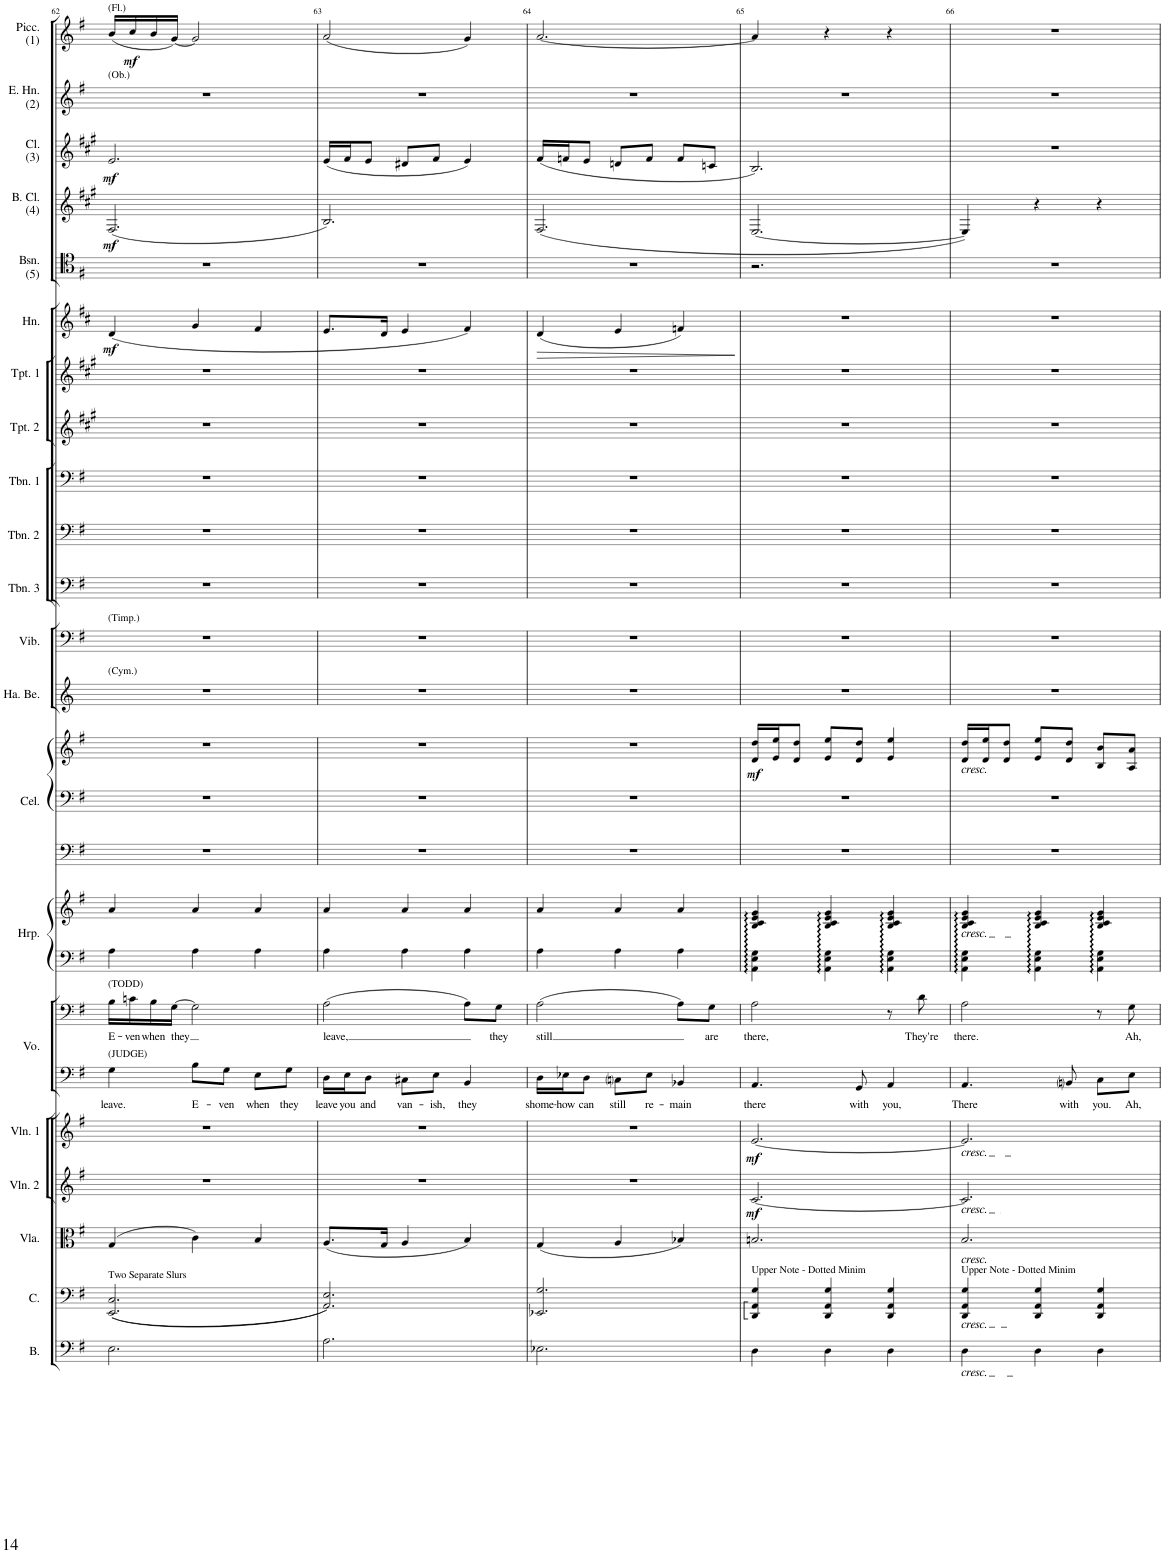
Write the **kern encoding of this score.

**kern	**kern	**kern	**kern	**dynam	**kern	**dynam	**kern	**text	**kern	**text	**kern	**kern	**kern	**kern	**kern	**dynam	**kern	**kern	**kern	**kern	**kern	**kern	**kern	**kern	**dynam	**kern	**kern	**dynam	**kern	**dynam	**kern	**kern	**dynam
*part21	*part20	*part19	*part18	*part18	*part17	*part17	*part16	*part16	*part16	*part16	*part15	*part15	*part14	*part14	*part14	*part14	*part13	*part12	*part11	*part10	*part9	*part8	*part7	*part6	*part6	*part5	*part4	*part4	*part3	*part3	*part2	*part1	*part1
*staff25	*staff24	*staff23	*staff22	*staff22	*staff21	*staff21	*staff20	*staff20	*staff19	*staff19	*staff18	*staff17	*staff16	*staff15	*staff14	*staff14/15/16	*staff13	*staff12	*staff11	*staff10	*staff9	*staff8	*staff7	*staff6	*staff6	*staff5	*staff4	*staff4	*staff3	*staff3	*staff2	*staff1	*staff1
*I"Bass	*I"Cello	*I"Viola	*I"Violin 2	*	*I"Violin 1	*	*I"Voice	*	*	*	*I"Harp	*	*I"Celesta	*	*	*	*I"Hand Bells	*I"Vibraphone	*I"Trombone 3	*I"Trombone 2	*I"Trombone 1	*I"Trumpet 2	*I"Trumpet 1	*I"Horn	*	*I"Bassoon (5)	*I"Bass Clarinet (4)	*	*I"Clarinet (3)	*	*I"English Horn (2)	*I"Piccolo (1)	*
*I'B.	*I'C.	*I'Vla.	*I'Vln. 2	*	*I'Vln. 1	*	*I'Vo.	*	*	*	*I'Hrp.	*	*I'Cel.	*	*	*	*I'Ha. Be.	*I'Vib.	*I'Tbn. 3	*I'Tbn. 2	*I'Tbn. 1	*I'Tpt. 2	*I'Tpt. 1	*I'Hn.	*	*I'Bsn. (5)	*I'B. Cl. (4)	*	*I'Cl. (3)	*	*I'E. Hn. (2)	*I'Picc. (1)	*
!!LO:PB:g=z
*clefF4	*clefF4	*clefC3	*clefG2	*	*clefG2	*	*clefF4	*	*clefF4	*	*clefF4	*clefG2	*clefF4	*clefF4	*clefG2	*	*clefG2	*clefF4	*clefF4	*clefF4	*clefF4	*clefG2	*clefG2	*clefG2	*	*clefC4	*clefG2	*	*clefG2	*	*clefG2	*clefG2	*
*Trd7c12	*	*	*	*	*	*	*	*	*	*	*	*	*Trd-7c-12	*Trd-7c-12	*Trd-7c-12	*	*	*	*	*	*	*Trd1c2	*Trd1c2	*Trd4c7	*	*	*Trd8c14	*	*Trd1c2	*	*Trd4c7	*Trd-7c-12	*
*k[f#]	*k[f#]	*k[f#]	*k[f#]	*	*k[f#]	*	*k[f#]	*	*k[f#]	*	*k[f#]	*k[f#]	*k[f#]	*k[f#]	*k[f#]	*	*k[]	*k[f#]	*k[f#]	*k[f#]	*k[f#]	*k[f#c#g#]	*k[f#c#g#]	*k[f#c#]	*	*k[f#]	*k[f#c#g#]	*	*k[f#c#g#]	*	*k[f#]	*k[f#]	*
*M3/4	*M3/4	*M3/4	*M3/4	*	*M3/4	*	*M3/4	*	*M3/4	*	*M3/4	*M3/4	*M3/4	*M3/4	*M3/4	*	*M3/4	*M3/4	*M3/4	*M3/4	*M3/4	*M3/4	*M3/4	*M3/4	*	*M3/4	*M3/4	*	*M3/4	*	*M3/4	*M3/4	*
=62	=62	=62	=62	=62	=62	=62	=62	=62	=62	=62	=62	=62	=62	=62	=62	=62	=62	=62	=62	=62	=62	=62	=62	=62	=62	=62	=62	=62	=62	=62	=62	=62	=62
!	!	!	!	!	!	!	!	!	!	!	!	!	!	!	!	!	!	!	!	!	!	!	!	!	!	!	!	!	!	!	!	!LO:TX:a:t=(Fl.)	!
!	!	!	!	!	!	!	!	!	!	!	!	!	!	!	!	!	!	!	!	!	!	!	!	!	!	!	!	!	!	!	!LO:TX:a:t=(Ob.)	!	!
!	!	!	!	!	!	!	!	!	!	!	!	!	!	!	!	!	!	!LO:TX:a:t=(Timp.)	!	!	!	!	!	!	!	!	!	!	!	!	!	!	!
!	!	!	!	!	!	!	!	!	!	!	!	!	!	!	!	!	!LO:TX:a:t=(Cym.)	!	!	!	!	!	!	!	!	!	!	!	!	!	!	!	!
!	!	!	!	!	!	!	!	!	!LO:TX:a:t=(TODD)	!	!	!	!	!	!	!	!	!	!	!	!	!	!	!	!	!	!	!	!	!	!	!	!
!	!	!	!	!	!	!	!LO:TX:a:t=(JUDGE)	!	!	!	!	!	!	!	!	!	!	!	!	!	!	!	!	!	!	!	!	!	!	!	!	!	!
!	!LO:TX:a:t=Two Separate Slurs	!	!	!	!	!	!	!	!	!	!	!	!	!	!	!	!	!	!	!	!	!	!	!	!	!	!	!	!	!	!	!	!
!	!	!	!	!	!	!	!	!LO:LY:b	!	!LO:LY:b	!	!	!	!	!	!	!	!	!	!	!	!	!	!	!LO:DY:b	!	!	!LO:DY:b	!	!LO:DY:b	!	!	!
2.E\	((2.EE/ 2.C/	(4G/	2.r	.	2.r	.	4G\	leave.	16B\LL	E-	4A\	4a/	2.r	2.r	2.r	.	2.r	2.r	2.r	2.r	2.r	2.r	2.r	(4d/	mf	2.r	(2.F#/	mf	2.e/	mf	2.r	(16b/LL	.
!	!	!	!	!	!	!	!	!	!	!LO:LY:b	!	!	!	!	!	!	!	!	!	!	!	!	!	!	!	!	!	!	!	!	!	!	!LO:DY:b
.	.	.	.	.	.	.	.	.	16cn\	-ven	.	.	.	.	.	.	.	.	.	.	.	.	.	.	.	.	.	.	.	.	.	16cc/	mf
!	!	!	!	!	!	!	!	!	!	!LO:LY:b	!	!	!	!	!	!	!	!	!	!	!	!	!	!	!	!	!	!	!	!	!	!	!
.	.	.	.	.	.	.	.	.	16B\	when	.	.	.	.	.	.	.	.	.	.	.	.	.	.	.	.	.	.	.	.	.	16b/	.
!	!	!	!	!	!	!	!	!	!	!LO:LY:b	!	!	!	!	!	!	!	!	!	!	!	!	!	!	!	!	!	!	!	!	!	!	!
.	.	.	.	.	.	.	.	.	[16G\JJ	they	.	.	.	.	.	.	.	.	.	.	.	.	.	.	.	.	.	.	.	.	.	[16g/JJ)	.
!	!	!	!	!	!	!	!	!LO:LY:b	!	!	!	!	!	!	!	!	!	!	!	!	!	!	!	!	!	!	!	!	!	!	!	!	!
.	.	4c\)	.	.	.	.	8B\L	E-	2G\]	.	4A\	4a/	.	.	.	.	.	.	.	.	.	.	.	4g/	.	.	.	.	.	.	.	2g/]	.
!	!	!	!	!	!	!	!	!LO:LY:b	!	!	!	!	!	!	!	!	!	!	!	!	!	!	!	!	!	!	!	!	!	!	!	!	!
.	.	.	.	.	.	.	8G\J	-ven	.	.	.	.	.	.	.	.	.	.	.	.	.	.	.	.	.	.	.	.	.	.	.	.	.
!	!	!	!	!	!	!	!	!LO:LY:b	!	!	!	!	!	!	!	!	!	!	!	!	!	!	!	!	!	!	!	!	!	!	!	!	!
.	.	4B/	.	.	.	.	8E\L	when	.	.	4A\	4a/	.	.	.	.	.	.	.	.	.	.	.	4f#/	.	.	.	.	.	.	.	.	.
!	!	!	!	!	!	!	!	!LO:LY:b	!	!	!	!	!	!	!	!	!	!	!	!	!	!	!	!	!	!	!	!	!	!	!	!	!
.	.	.	.	.	.	.	8G\J	they	.	.	.	.	.	.	.	.	.	.	.	.	.	.	.	.	.	.	.	.	.	.	.	.	.
=63	=63	=63	=63	=63	=63	=63	=63	=63	=63	=63	=63	=63	=63	=63	=63	=63	=63	=63	=63	=63	=63	=63	=63	=63	=63	=63	=63	=63	=63	=63	=63	=63	=63
!	!	!	!	!	!	!	!	!LO:LY:b	!	!LO:LY:b	!	!	!	!	!	!	!	!	!	!	!	!	!	!	!	!	!	!	!	!	!	!	!
2.A\	2.AA/ 2.E/))	(8.A/L	2.r	.	2.r	.	16D\LL	leave	(2A\	leave,	4A\	4a/	2.r	2.r	2.r	.	2.r	2.r	2.r	2.r	2.r	2.r	2.r	8.e/L	.	2.r	2.B/)	.	(16e/LL	.	2.r	(2a/	.
!	!	!	!	!	!	!	!	!LO:LY:b	!	!	!	!	!	!	!	!	!	!	!	!	!	!	!	!	!	!	!	!	!	!	!	!	!
.	.	.	.	.	.	.	16E\J	you	.	.	.	.	.	.	.	.	.	.	.	.	.	.	.	.	.	.	.	.	16f#/J	.	.	.	.
!	!	!	!	!	!	!	!	!LO:LY:b	!	!	!	!	!	!	!	!	!	!	!	!	!	!	!	!	!	!	!	!	!	!	!	!	!
.	.	.	.	.	.	.	8D\J	and	.	.	.	.	.	.	.	.	.	.	.	.	.	.	.	.	.	.	.	.	8e/J	.	.	.	.
.	.	16G/Jk	.	.	.	.	.	.	.	.	.	.	.	.	.	.	.	.	.	.	.	.	.	16d/Jk	.	.	.	.	.	.	.	.	.
!	!	!	!	!	!	!	!	!LO:LY:b	!	!	!	!	!	!	!	!	!	!	!	!	!	!	!	!	!	!	!	!	!	!	!	!	!
.	.	4A/	.	.	.	.	8C#X\L	van-	.	.	4A\	4a/	.	.	.	.	.	.	.	.	.	.	.	4e/	.	.	.	.	8d#X/L	.	.	.	.
!	!	!	!	!	!	!	!	!LO:LY:b	!	!	!	!	!	!	!	!	!	!	!	!	!	!	!	!	!	!	!	!	!	!	!	!	!
.	.	.	.	.	.	.	8E\J	-ish,	.	.	.	.	.	.	.	.	.	.	.	.	.	.	.	.	.	.	.	.	8f#/J	.	.	.	.
!	!	!	!	!	!	!	!	!LO:LY:b	!	!	!	!	!	!	!	!	!	!	!	!	!	!	!	!	!	!	!	!	!	!	!	!	!
.	.	4B/)	.	.	.	.	4BB/	they	8A\L)	.	4A\	4a/	.	.	.	.	.	.	.	.	.	.	.	4f#/)	.	.	.	.	4e/)	.	.	4g/)	.
!	!	!	!	!	!	!	!	!	!	!LO:LY:b	!	!	!	!	!	!	!	!	!	!	!	!	!	!	!	!	!	!	!	!	!	!	!
.	.	.	.	.	.	.	.	.	8G\J	they	.	.	.	.	.	.	.	.	.	.	.	.	.	.	.	.	.	.	.	.	.	.	.
=64	=64	=64	=64	=64	=64	=64	=64	=64	=64	=64	=64	=64	=64	=64	=64	=64	=64	=64	=64	=64	=64	=64	=64	=64	=64	=64	=64	=64	=64	=64	=64	=64	=64
!	!	!	!	!	!	!	!	!LO:LY:b	!	!LO:LY:b	!	!	!	!	!	!	!	!	!	!	!	!	!	!	!LO:HP:b	!	!	!	!	!	!	!	!
2.E-X\	2.EE-X/ 2.G/	(4G/	2.r	.	2.r	.	16D\LL	shome-	(2A\	still	4A\	4a/	2.r	2.r	2.r	.	2.r	2.r	2.r	2.r	2.r	2.r	2.r	(4d/	>	2.r	(2.F#/	.	(16f#/LL	.	2.r	[2.a/	.
!	!	!	!	!	!	!	!	!LO:LY:b	!	!	!	!	!	!	!	!	!	!	!	!	!	!	!	!	!	!	!	!	!	!	!	!	!
.	.	.	.	.	.	.	16E-X\J	-how	.	.	.	.	.	.	.	.	.	.	.	.	.	.	.	.	.	.	.	.	16fn/J	.	.	.	.
!	!	!	!	!	!	!	!	!LO:LY:b	!	!	!	!	!	!	!	!	!	!	!	!	!	!	!	!	!	!	!	!	!	!	!	!	!
.	.	.	.	.	.	.	8D\J	can	.	.	.	.	.	.	.	.	.	.	.	.	.	.	.	.	.	.	.	.	8e/J	.	.	.	.
!	!	!	!	!	!	!	!	!LO:LY:b	!	!	!	!	!	!	!	!	!	!	!	!	!	!	!	!	!	!	!	!	!	!	!	!	!
.	.	4A/	.	.	.	.	8Cni\L	still	.	.	4A\	4a/	.	.	.	.	.	.	.	.	.	.	.	4e/	.	.	.	.	8dn/L	.	.	.	.
!	!	!	!	!	!	!	!	!LO:LY:b	!	!	!	!	!	!	!	!	!	!	!	!	!	!	!	!	!	!	!	!	!	!	!	!	!
.	.	.	.	.	.	.	8E-\J	re-	.	.	.	.	.	.	.	.	.	.	.	.	.	.	.	.	.	.	.	.	8f/J	.	.	.	.
!	!	!	!	!	!	!	!	!LO:LY:b	!	!	!	!	!	!	!	!	!	!	!	!	!	!	!	!	!	!	!	!	!	!	!	!	!
.	.	4B-X/)	.	.	.	.	4BB-X/	-main	8A\L)	.	4A\	4a/	.	.	.	.	.	.	.	.	.	.	.	4fn/)	.	.	.	.	8f/L	.	.	.	.
!	!	!	!	!	!	!	!	!	!	!LO:LY:b	!	!	!	!	!	!	!	!	!	!	!	!	!	!	!	!	!	!	!	!	!	!	!
.	.	.	.	.	.	.	.	.	8G\J	are	.	.	.	.	.	.	.	.	.	.	.	.	.	.	.	.	.	.	8cn/J	.	.	.	.
.	.	.	.	.	.	.	.	.	.	.	.	.	.	.	.	.	.	.	.	.	.	.	.	.	]	.	.	.	.	.	.	.	.
=65	=65	=65	=65	=65	=65	=65	=65	=65	=65	=65	=65	=65	=65	=65	=65	=65	=65	=65	=65	=65	=65	=65	=65	=65	=65	=65	=65	=65	=65	=65	=65	=65	=65
!	!LO:TX:a:t=Upper Note - Dotted Minim	!	!	!	!	!	!	!	!	!	!	!	!	!	!	!	!	!	!	!	!	!	!	!	!	!	!	!	!	!	!	!	!
!	!	!	!	!LO:DY:b	!	!LO:DY:b	!	!LO:LY:b	!	!LO:LY:b	!	!	!	!	!	!LO:DY:b	!	!	!	!	!	!	!	!	!	!	!	!	!	!	!	!	!
4D\	4DD/ 4AA/ 4G/	2.Bn/	[2.c/	mf	[2.e/	mf	4.AA/	there	2A\	there,	4AA\ 4E\ 4G\	4B/ 4c/ 4e/ 4g/	2.r	2.r	16d/ 16dd/LL	mf	2.r	2.r	2.r	2.r	2.r	2.r	2.r	2.r	.	2.r	[2.E/	.	2.B/)	.	2.r	4a/]	.
.	.	.	.	.	.	.	.	.	.	.	.	.	.	.	16e/ 16ee/J	.	.	.	.	.	.	.	.	.	.	.	.	.	.	.	.	.	.
.	.	.	.	.	.	.	.	.	.	.	.	.	.	.	8d/ 8dd/J	.	.	.	.	.	.	.	.	.	.	.	.	.	.	.	.	.	.
4D\	4DD/ 4AA/ 4G/	.	.	.	.	.	.	.	.	.	4AA\ 4E\ 4G\	4B/ 4c/ 4e/ 4g/	.	.	8e/ 8ee/L	.	.	.	.	.	.	.	.	.	.	.	.	.	.	.	.	4r	.
!	!	!	!	!	!	!	!	!LO:LY:b	!	!	!	!	!	!	!	!	!	!	!	!	!	!	!	!	!	!	!	!	!	!	!	!	!
.	.	.	.	.	.	.	8GG/	with	.	.	.	.	.	.	8d/ 8dd/J	.	.	.	.	.	.	.	.	.	.	.	.	.	.	.	.	.	.
!	!	!	!	!	!	!	!	!LO:LY:b	!	!	!	!	!	!	!	!	!	!	!	!	!	!	!	!	!	!	!	!	!	!	!	!	!
4D\	4DD/ 4AA/ 4G/	.	.	.	.	.	4AA/	you,	8r	.	4AA\ 4E\ 4G\	4B/ 4c/ 4e/ 4g/	.	.	4e/ 4ee/	.	.	.	.	.	.	.	.	.	.	.	.	.	.	.	.	4r	.
!	!	!	!	!	!	!	!	!	!	!LO:LY:b	!	!	!	!	!	!	!	!	!	!	!	!	!	!	!	!	!	!	!	!	!	!	!
.	.	.	.	.	.	.	.	.	8d\	They're	.	.	.	.	.	.	.	.	.	.	.	.	.	.	.	.	.	.	.	.	.	.	.
=66	=66	=66	=66	=66	=66	=66	=66	=66	=66	=66	=66	=66	=66	=66	=66	=66	=66	=66	=66	=66	=66	=66	=66	=66	=66	=66	=66	=66	=66	=66	=66	=66	=66
!	!	!	!	!	!	!	!	!	!	!	!	!	!	!	!LO:TX:b:i:t=cresc.	!	!	!	!	!	!	!	!	!	!	!	!	!	!	!	!	!	!
!	!	!	!	!	!	!	!	!	!	!	!	!LO:TX:b:i:t=cresc.	!	!	!	!	!	!	!	!	!	!	!	!	!	!	!	!	!	!	!	!	!
!	!	!	!	!	!LO:TX:b:i:t=cresc.	!	!	!	!	!	!	!	!	!	!	!	!	!	!	!	!	!	!	!	!	!	!	!	!	!	!	!	!
!	!	!	!LO:TX:b:i:t=cresc.	!	!	!	!	!	!	!	!	!	!	!	!	!	!	!	!	!	!	!	!	!	!	!	!	!	!	!	!	!	!
!	!	!LO:TX:b:i:t=cresc.	!	!	!	!	!	!	!	!	!	!	!	!	!	!	!	!	!	!	!	!	!	!	!	!	!	!	!	!	!	!	!
!	!LO:TX:a:t=Upper Note - Dotted Minim	!	!	!	!	!	!	!	!	!	!	!	!	!	!	!	!	!	!	!	!	!	!	!	!	!	!	!	!	!	!	!	!
!	!LO:TX:b:i:t=cresc.	!	!	!	!	!	!	!	!	!	!	!	!	!	!	!	!	!	!	!	!	!	!	!	!	!	!	!	!	!	!	!	!
!LO:TX:b:i:t=cresc.	!	!	!	!	!	!	!	!	!	!	!	!	!	!	!	!	!	!	!	!	!	!	!	!	!	!	!	!	!	!	!	!	!
!	!	!	!	!	!	!	!	!LO:LY:b	!	!LO:LY:b	!	!	!	!	!	!	!	!	!	!	!	!	!	!	!	!	!	!	!	!	!	!	!
4D\	4DD/ 4AA/ 4G/	2.B/	2.c/]	.	2.e/]	.	4.AA/	There	2A\	there.	4AA\ 4E\ 4G\	4B/ 4c/ 4e/ 4g/	2.r	2.r	16d/ 16dd/LL	.	2.r	2.r	2.r	2.r	2.r	2.r	2.r	2.r	.	2.r	4E/])	.	2.r	.	2.r	2.r	.
.	.	.	.	.	.	.	.	.	.	.	.	.	.	.	16d/ 16ee/J	.	.	.	.	.	.	.	.	.	.	.	.	.	.	.	.	.	.
.	.	.	.	.	.	.	.	.	.	.	.	.	.	.	8d/ 8dd/J	.	.	.	.	.	.	.	.	.	.	.	.	.	.	.	.	.	.
4D\	4DD/ 4AA/ 4G/	.	.	.	.	.	.	.	.	.	4AA\ 4E\ 4G\	4B/ 4c/ 4e/ 4g/	.	.	8e/ 8ee/L	.	.	.	.	.	.	.	.	.	.	.	4r	.	.	.	.	.	.
!	!	!	!	!	!	!	!	!LO:LY:b	!	!	!	!	!	!	!	!	!	!	!	!	!	!	!	!	!	!	!	!	!	!	!	!	!
.	.	.	.	.	.	.	8BBni/	with	.	.	.	.	.	.	8d/ 8dd/J	.	.	.	.	.	.	.	.	.	.	.	.	.	.	.	.	.	.
!	!	!	!	!	!	!	!	!LO:LY:b	!	!	!	!	!	!	!	!	!	!	!	!	!	!	!	!	!	!	!	!	!	!	!	!	!
4D\	4DD/ 4AA/ 4G/	.	.	.	.	.	8C\L	you.	8r	.	4AA\ 4E\ 4G\	4B/ 4c/ 4e/ 4g/	.	.	8B/ 8b/L	.	.	.	.	.	.	.	.	.	.	.	4r	.	.	.	.	.	.
!	!	!	!	!	!	!	!	!LO:LY:b	!	!LO:LY:b	!	!	!	!	!	!	!	!	!	!	!	!	!	!	!	!	!	!	!	!	!	!	!
.	.	.	.	.	.	.	8E\J	Ah,	8G\	Ah,	.	.	.	.	8A/ 8a/J	.	.	.	.	.	.	.	.	.	.	.	.	.	.	.	.	.	.
=	=	=	=	=	=	=	=	=	=	=	=	=	=	=	=	=	=	=	=	=	=	=	=	=	=	=	=	=	=	=	=	=	=
*-	*-	*-	*-	*-	*-	*-	*-	*-	*-	*-	*-	*-	*-	*-	*-	*-	*-	*-	*-	*-	*-	*-	*-	*-	*-	*-	*-	*-	*-	*-	*-	*-	*-
